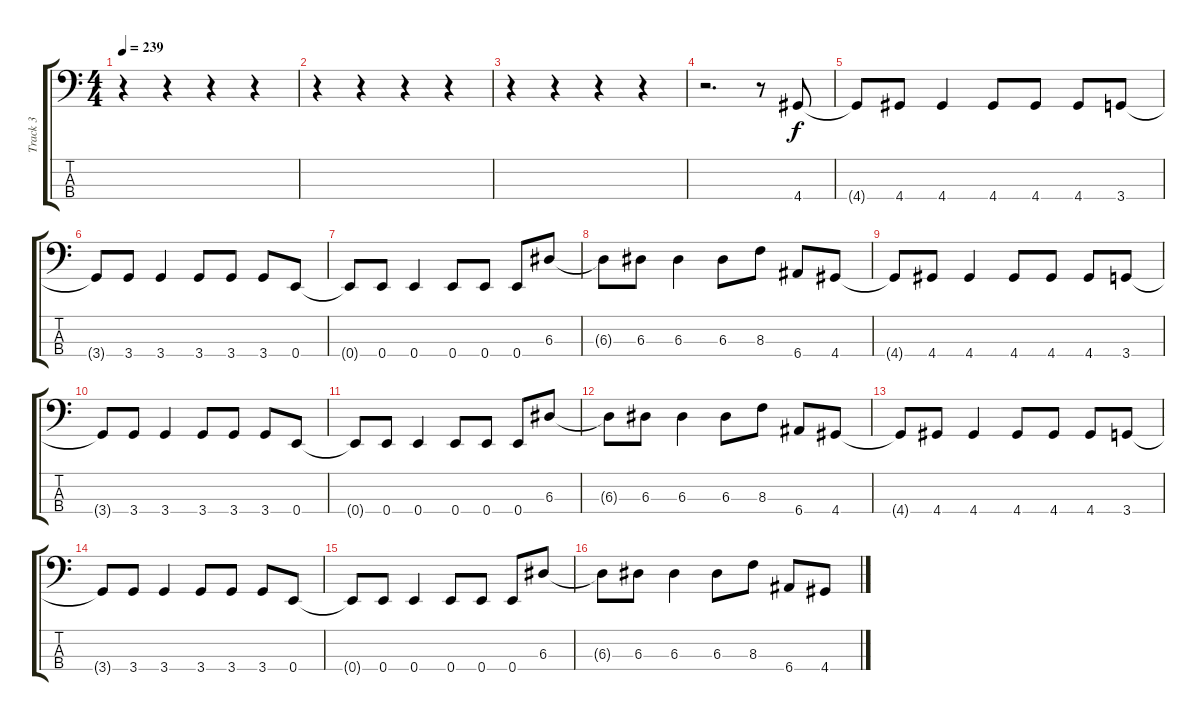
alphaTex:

\track ("Track 3" "Track 3") {instrument electricbassfinger}
\staff {score tabs}
\tuning (G2 D2 A1 E1) {hide}
\ts (4 4)
\tempo 239
\clef f4
\ks c
r.4{dy f} r.4 r.4 r.4 |
r.4 r.4 r.4 r.4 |
r.4 r.4 r.4 r.4 |
r.2{d} r.8 4.4.8 |
4.4{t}.8 4.4.8 4.4.4 4.4.8 4.4.8 4.4.8 3.4.8 |
3.4{t}.8 3.4.8 3.4.4 3.4.8 3.4.8 3.4.8 0.4.8 |
0.4{t}.8 0.4.8 0.4.4 0.4.8 0.4.8 0.4.8 6.3.8 |
6.3{t}.8 6.3.8 6.3.4 6.3.8 8.3.8 6.4.8 4.4.8 |
4.4{t}.8 4.4.8 4.4.4 4.4.8 4.4.8 4.4.8 3.4.8 |
3.4{t}.8 3.4.8 3.4.4 3.4.8 3.4.8 3.4.8 0.4.8 |
0.4{t}.8 0.4.8 0.4.4 0.4.8 0.4.8 0.4.8 6.3.8 |
6.3{t}.8 6.3.8 6.3.4 6.3.8 8.3.8 6.4.8 4.4.8 |
4.4{t}.8 4.4.8 4.4.4 4.4.8 4.4.8 4.4.8 3.4.8 |
3.4{t}.8 3.4.8 3.4.4 3.4.8 3.4.8 3.4.8 0.4.8 |
0.4{t}.8 0.4.8 0.4.4 0.4.8 0.4.8 0.4.8 6.3.8 |
6.3{t}.8 6.3.8 6.3.4 6.3.8 8.3.8 6.4.8 4.4.8
